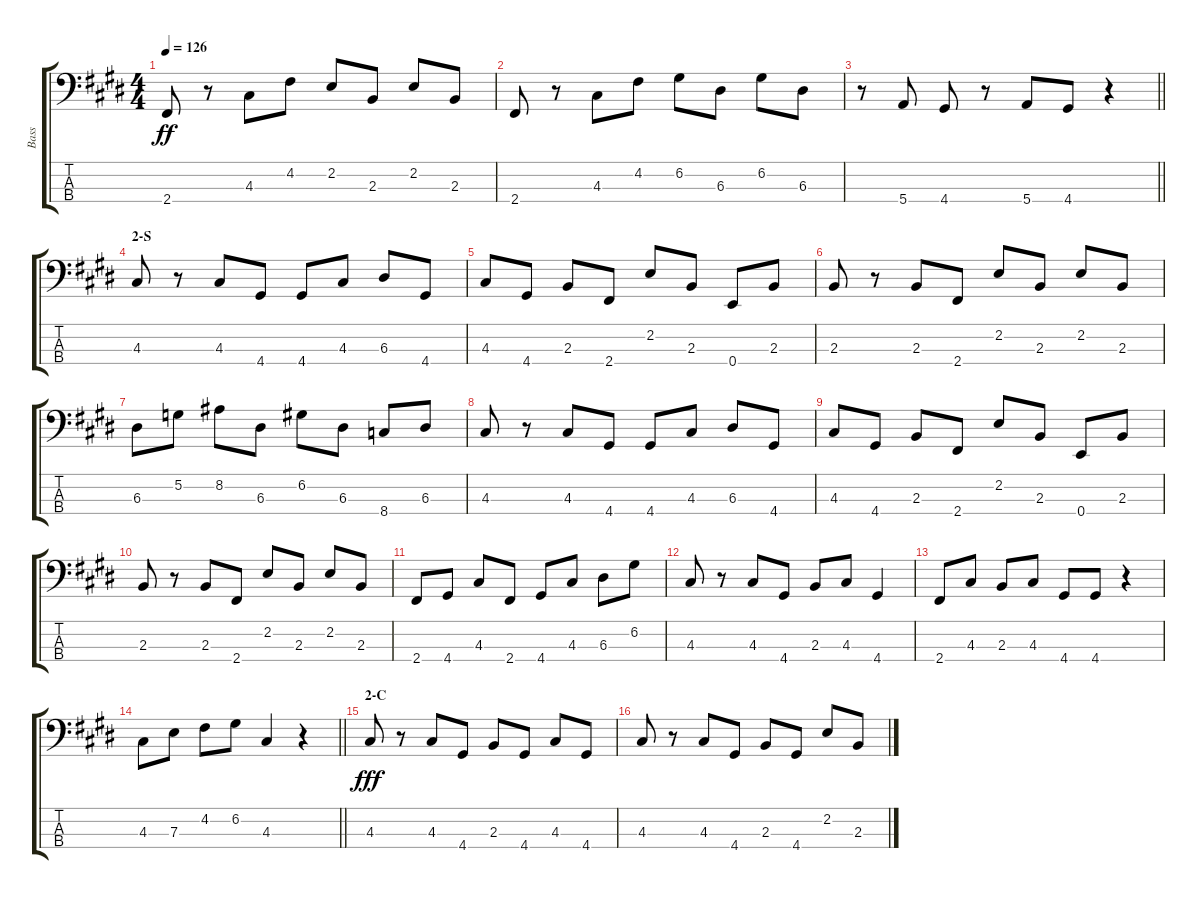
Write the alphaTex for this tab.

\track ("Bass" "Bass") {instrument electricbassfinger}
\staff {score tabs}
\tuning (G2 D2 A1 E1) {hide}
\ts (4 4)
\tempo 126
\clef f4
\ks e
2.4.8{dy ff} r.8 4.3.8 4.2.8 2.2.8 2.3.8 2.2.8 2.3.8 |
2.4.8 r.8 4.3.8 4.2.8 6.2.8 6.3.8 6.2.8 6.3.8 |
\barLineRight lightlight
r.8 5.4.8 4.4.8 r.8 5.4.8 4.4.8 r.4 |
\section ("" "2-S")
4.3.8 r.8 4.3.8 4.4.8 4.4.8 4.3.8 6.3.8 4.4.8 |
4.3.8 4.4.8 2.3.8 2.4.8 2.2.8 2.3.8 0.4.8 2.3.8 |
2.3.8 r.8 2.3.8 2.4.8 2.2.8 2.3.8 2.2.8 2.3.8 |
6.3.8 5.2.8 8.2.8 6.3.8 6.2.8 6.3.8 8.4.8 6.3.8 |
4.3.8 r.8 4.3.8 4.4.8 4.4.8 4.3.8 6.3.8 4.4.8 |
4.3.8 4.4.8 2.3.8 2.4.8 2.2.8 2.3.8 0.4.8 2.3.8 |
2.3.8 r.8 2.3.8 2.4.8 2.2.8 2.3.8 2.2.8 2.3.8 |
2.4.8 4.4.8 4.3.8 2.4.8 4.4.8 4.3.8 6.3.8 6.2.8 |
4.3.8 r.8 4.3.8 4.4.8 2.3.8 4.3.8 4.4.4 |
2.4.8 4.3.8 2.3.8 4.3.8 4.4.8 4.4.8 r.4 |
\barLineRight lightlight
4.3.8 7.3.8 4.2.8 6.2.8 4.3.4 r.4 |
\section ("" "2-C")
4.3.8{dy fff} r.8 4.3.8 4.4.8 2.3.8 4.4.8 4.3.8 4.4.8 |
4.3.8 r.8 4.3.8 4.4.8 2.3.8 4.4.8 2.2.8 2.3.8
